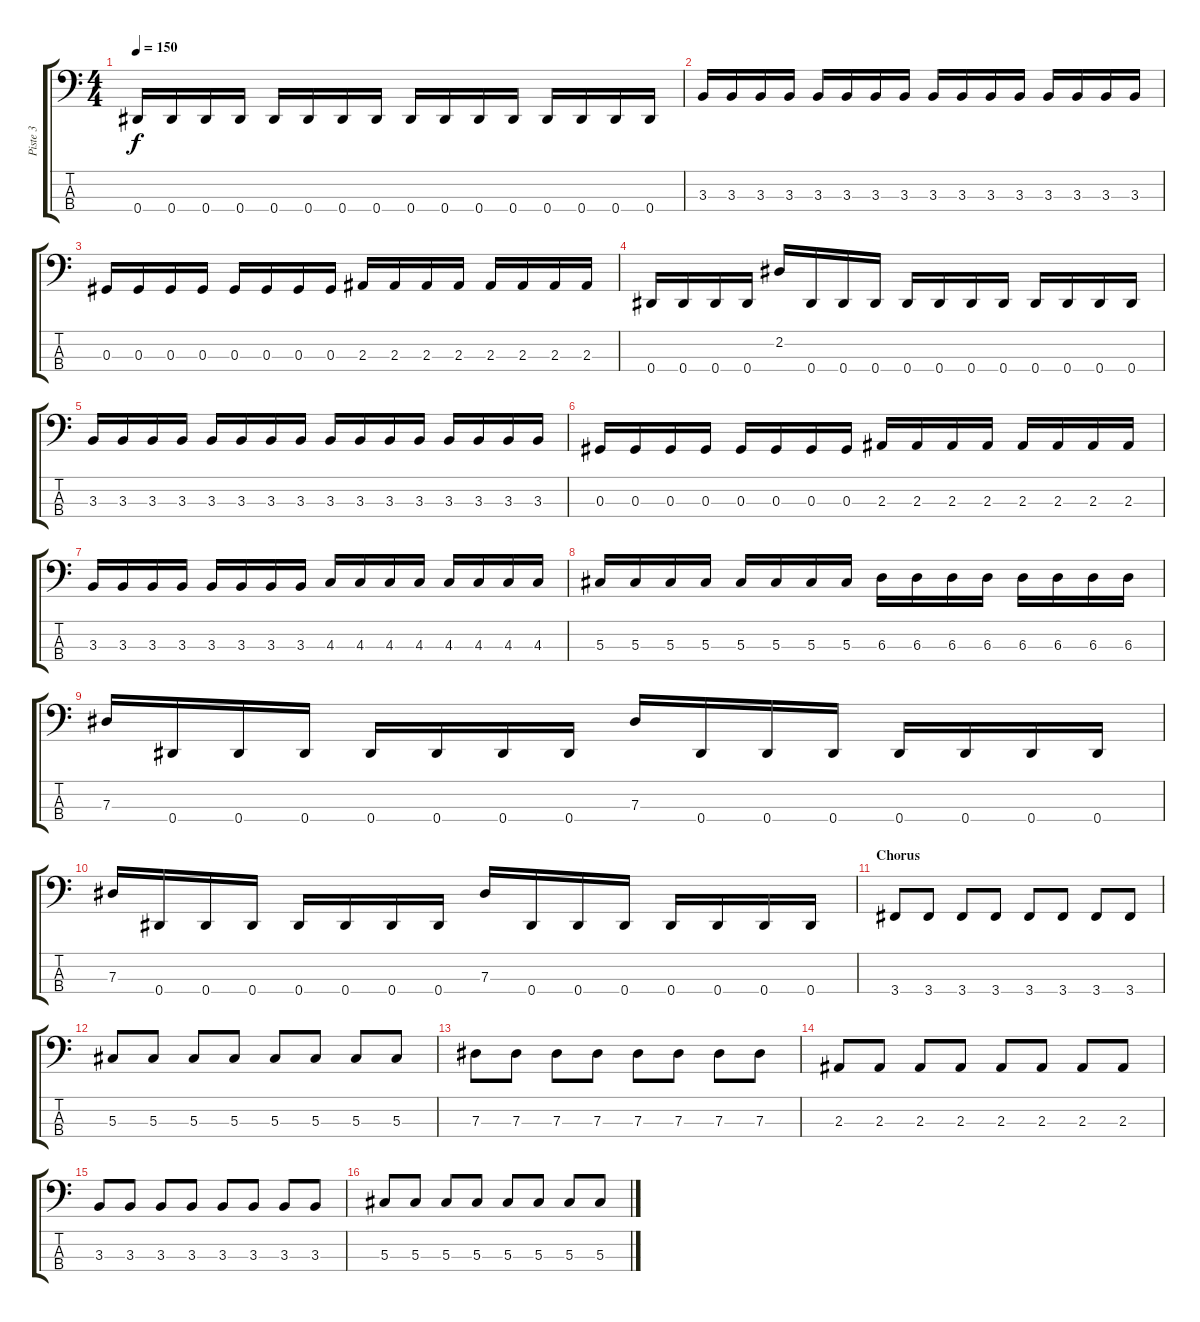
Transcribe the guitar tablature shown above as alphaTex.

\track ("Piste 3" "Piste 3") {instrument electricbassfinger}
\staff {score tabs}
\tuning (Gb2 Db2 Ab1 Eb1) {hide}
\ts (4 4)
\tempo 150
\clef f4
\ks c
0.4.16{dy f} 0.4.16 0.4.16 0.4.16 0.4.16 0.4.16 0.4.16 0.4.16 0.4.16 0.4.16 0.4.16 0.4.16 0.4.16 0.4.16 0.4.16 0.4.16 |
3.3.16 3.3.16 3.3.16 3.3.16 3.3.16 3.3.16 3.3.16 3.3.16 3.3.16 3.3.16 3.3.16 3.3.16 3.3.16 3.3.16 3.3.16 3.3.16 |
0.3.16 0.3.16 0.3.16 0.3.16 0.3.16 0.3.16 0.3.16 0.3.16 2.3.16 2.3.16 2.3.16 2.3.16 2.3.16 2.3.16 2.3.16 2.3.16 |
0.4.16 0.4.16 0.4.16 0.4.16 2.2.16 0.4.16 0.4.16 0.4.16 0.4.16 0.4.16 0.4.16 0.4.16 0.4.16 0.4.16 0.4.16 0.4.16 |
3.3.16 3.3.16 3.3.16 3.3.16 3.3.16 3.3.16 3.3.16 3.3.16 3.3.16 3.3.16 3.3.16 3.3.16 3.3.16 3.3.16 3.3.16 3.3.16 |
0.3.16 0.3.16 0.3.16 0.3.16 0.3.16 0.3.16 0.3.16 0.3.16 2.3.16 2.3.16 2.3.16 2.3.16 2.3.16 2.3.16 2.3.16 2.3.16 |
3.3.16 3.3.16 3.3.16 3.3.16 3.3.16 3.3.16 3.3.16 3.3.16 4.3.16 4.3.16 4.3.16 4.3.16 4.3.16 4.3.16 4.3.16 4.3.16 |
5.3.16 5.3.16 5.3.16 5.3.16 5.3.16 5.3.16 5.3.16 5.3.16 6.3.16 6.3.16 6.3.16 6.3.16 6.3.16 6.3.16 6.3.16 6.3.16 |
7.3.16 0.4.16 0.4.16 0.4.16 0.4.16 0.4.16 0.4.16 0.4.16 7.3.16 0.4.16 0.4.16 0.4.16 0.4.16 0.4.16 0.4.16 0.4.16 |
7.3.16 0.4.16 0.4.16 0.4.16 0.4.16 0.4.16 0.4.16 0.4.16 7.3.16 0.4.16 0.4.16 0.4.16 0.4.16 0.4.16 0.4.16 0.4.16 |
\section ("" "Chorus")
3.4.8 3.4.8 3.4.8 3.4.8 3.4.8 3.4.8 3.4.8 3.4.8 |
5.3.8 5.3.8 5.3.8 5.3.8 5.3.8 5.3.8 5.3.8 5.3.8 |
7.3.8 7.3.8 7.3.8 7.3.8 7.3.8 7.3.8 7.3.8 7.3.8 |
2.3.8 2.3.8 2.3.8 2.3.8 2.3.8 2.3.8 2.3.8 2.3.8 |
3.3.8 3.3.8 3.3.8 3.3.8 3.3.8 3.3.8 3.3.8 3.3.8 |
5.3.8 5.3.8 5.3.8 5.3.8 5.3.8 5.3.8 5.3.8 5.3.8
